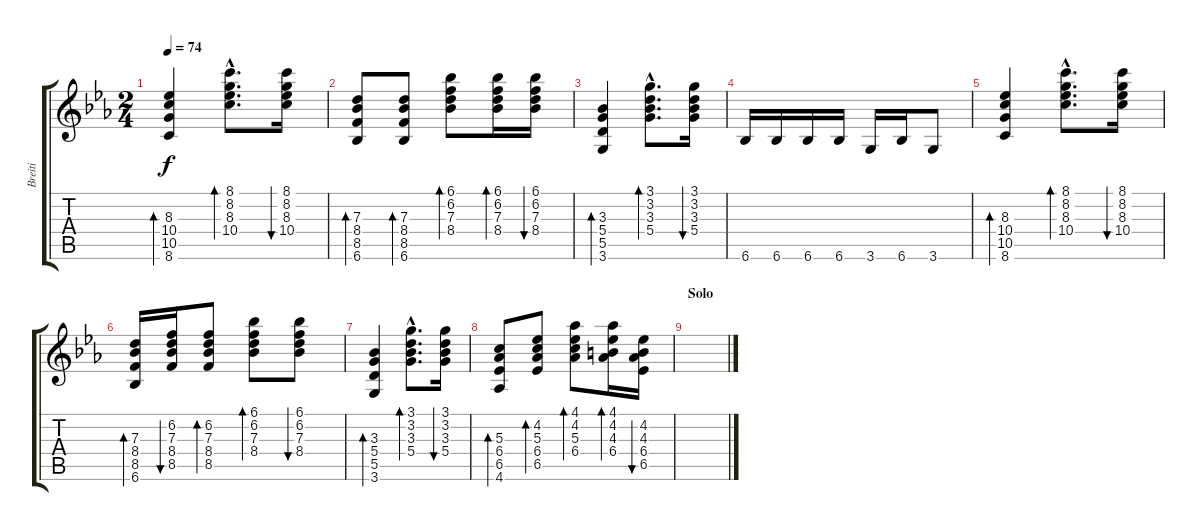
\track ("Breiti" "Breiti") {instrument acousticguitarnylon}
\staff {score tabs}
\tuning (E4 B3 G3 D3 A2 E2) {hide}
\ts (2 4)
\tempo 74
\clef g2
\ks eb
(8.3 10.4 10.5 8.6).4{bd 60 dy f} (8.1{hac} 8.2{hac} 8.3{hac} 10.4{hac}).8{d bd 60} (8.1 8.2 8.3 10.4).16{bu 60} |
(7.3 8.4 8.5 6.6).8{bd 60} (7.3 8.4 8.5 6.6).8{bd 60} (6.1 6.2 7.3 8.4).8{bd 60} (6.1 6.2 7.3 8.4).16{bd 60} (6.1 6.2 7.3 8.4).16{bu 60} |
(3.3 5.4 5.5 3.6).4{bd 60} (3.1{hac} 3.2{hac} 3.3{hac} 5.4{hac}).8{d bd 60} (3.1 3.2 3.3 5.4).16{bu 60} |
6.6.16 6.6.16 6.6.16 6.6.16 3.6.16 6.6.16 3.6.8 |
(8.3 10.4 10.5 8.6).4{bd 60} (8.1{hac} 8.2{hac} 8.3{hac} 10.4{hac}).8{d bd 60} (8.1 8.2 8.3 10.4).16{bu 60} |
(7.3 8.4 8.5 6.6).16{bd 60} (6.2 7.3 8.4 8.5).16{bu 60} (6.2 7.3 8.4 8.5).8{bd 60} (6.1 6.2 7.3 8.4).8{bd 60} (6.1 6.2 7.3 8.4).8{bu 60} |
(3.3 5.4 5.5 3.6).4{bd 60} (3.1{hac} 3.2{hac} 3.3{hac} 5.4{hac}).8{d bd 60} (3.1 3.2 3.3 5.4).16{bu 60} |
(5.3 6.4 6.5 4.6).8{bd 60} (4.2 5.3 6.4 6.5).8{bd 60} (4.1 4.2 5.3 6.4).8{bd 60} (4.1 4.2 4.3 6.4).16{bd 60} (4.2 4.3 6.4 6.5).16{bu 60} |
\section ("" "Solo")
